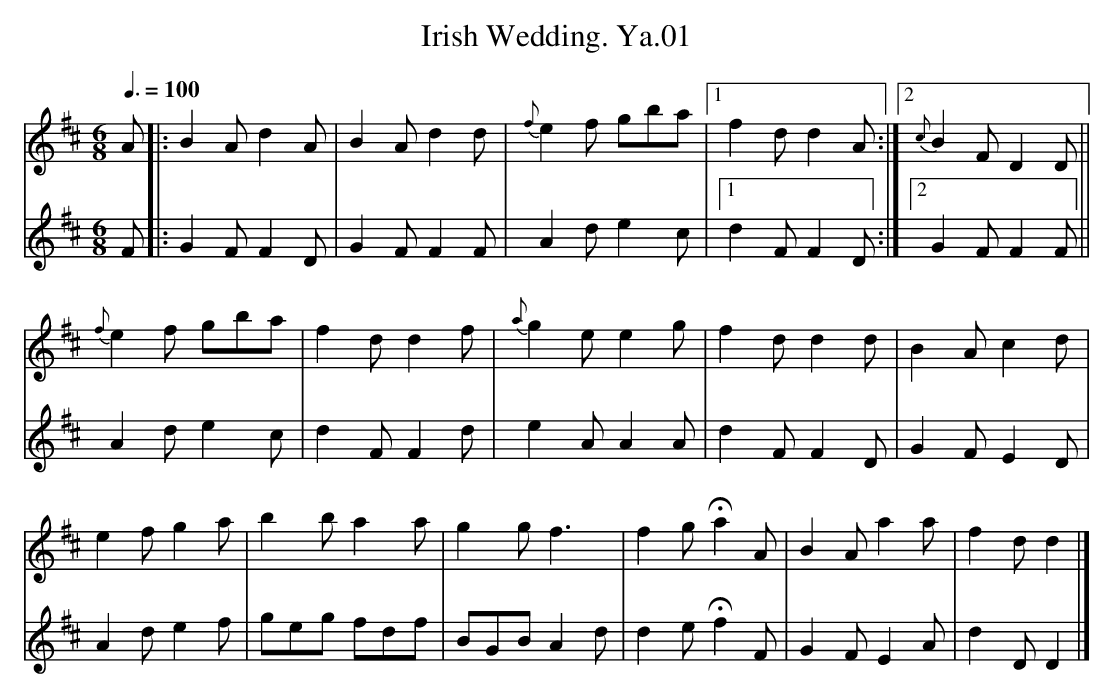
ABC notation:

X:1
T:Irish Wedding. Ya.01
L:1/8
M:6/8
Q:3/8=100
K:D
V:1
A|:B2Ad2A|B2Ad2d|{f}e2f gba|1f2dd2A:|2{c}B2FD2D||
{f}e2f gba|f2dd2f|{a}g2ee2g|f2dd2d|B2Ac2d |
e2fg2a|b2ba2a|g2gf3|f2g !fermata!a2 A|B2A a2a|f2dd2|]
V:2
F|:G2FF2D|G2FF2F|A2de2c|1 d2FF2D:|2G2FF2F||
A2de2c|d2FF2d|e2AA2A|d2FF2D|G2FE2D|
A2de2f|geg fdf|BGB A2d|d2e!fermata!f2F|G2FE2A|d2DD2|]
